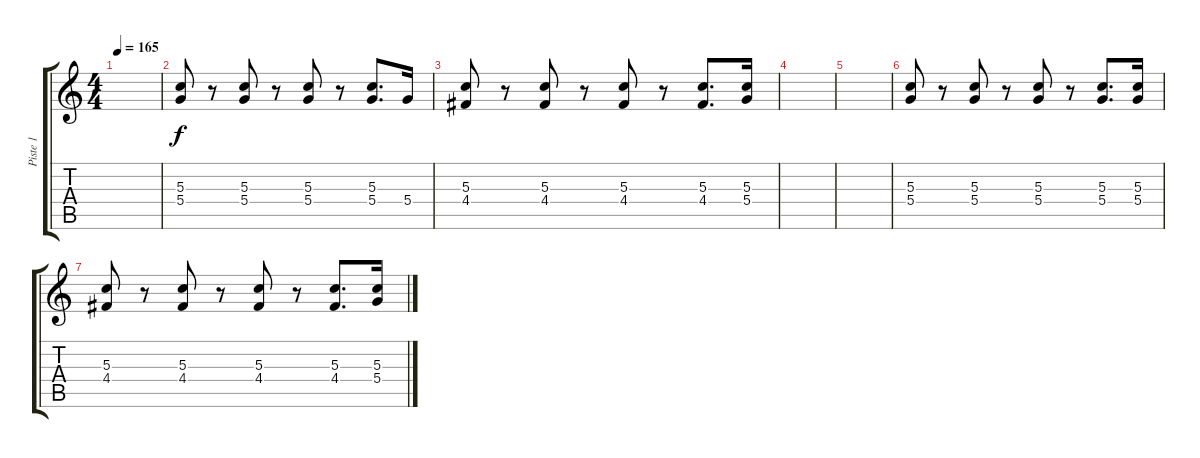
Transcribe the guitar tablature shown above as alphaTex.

\track ("Piste 1" "Piste 1") {instrument distortionguitar}
\staff {score tabs}
\tuning (E4 B3 G3 D3 A2 E2) {hide}
\ts (4 4)
\tempo 165
\clef g2
\ks c
|
(5.3 5.4).8 r.8 (5.3 5.4).8 r.8 (5.3 5.4).8 r.8 (5.3 5.4).8{d} 5.4.16 |
(5.3 4.4).8 r.8 (5.3 4.4).8 r.8 (5.3 4.4).8 r.8 (5.3 4.4).8{d} (5.3 5.4).16 |
|
|
(5.3 5.4).8 r.8 (5.3 5.4).8 r.8 (5.3 5.4).8 r.8 (5.3 5.4).8{d} (5.3 5.4).16 |
(5.3 4.4).8 r.8 (5.3 4.4).8 r.8 (5.3 4.4).8 r.8 (5.3 4.4).8{d} (5.3 5.4).16
